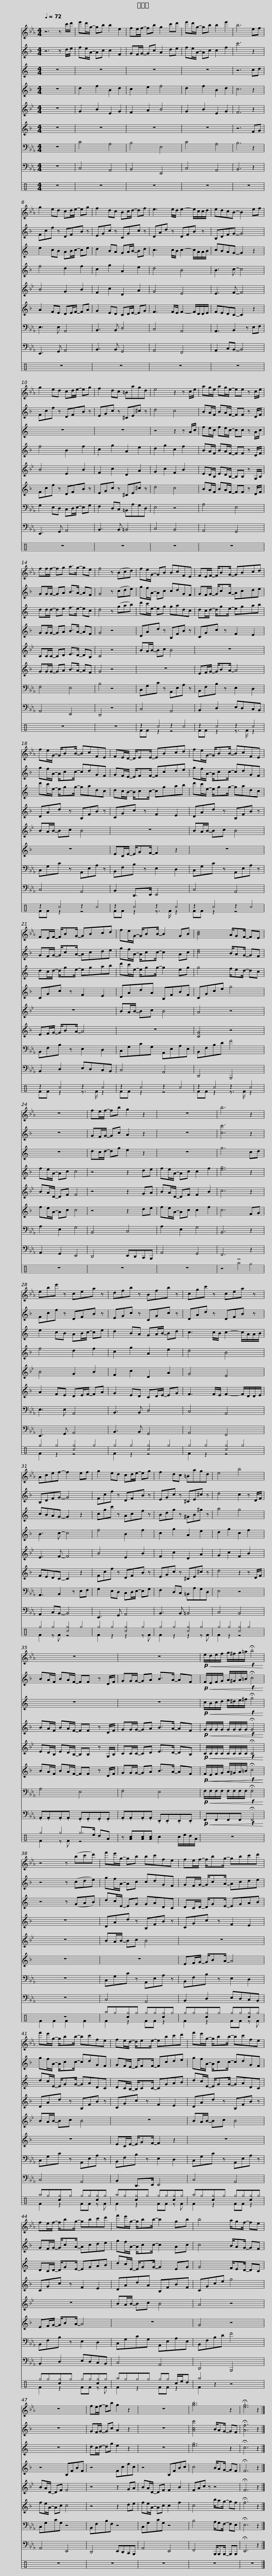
X:1
%%score 1 2 3 4 5 6 7 8 ( 9 10 )
L:1/8
Q:1/4=72
M:4/4
I:linebreak $
K:Eb
V:1 treble
V:2 treble transpose=-2
V:3 treble transpose=-9
V:4 treble transpose=-14
V:5 treble transpose=-7
V:6 treble transpose=-2
V:7 bass
V:8 bass
V:9 perc
K:none
V:10 perc
K:none
V:1
 z6 z c'/d'/ | e'd'/g/- gb b2 e2 | fe/f/- fb g2 c'd' | e'd'/g/- gb b2 e'2 | b6 ef |$ %5
 g2 ed cd/e/- eg | f2 dc Bc/d/- df | e3 e/d/ e2- e/c/c/d/ | edcB- B2 ef |$ g2 ed cd/e/- eg | %10
 f2 dc =Bagd | e4 z2 z c/e/ | ag/e/ ag/e/- ee z c/e/ |$ ff/f/- fg a>g- ge | f4 z (Bcd) | %15
 fe/G/- GB BcFE | FE/F/- F/BG/- GBcd |$ fe/G/- G/BB/- BcFE | FE/D/- D/EE/- EBcd | fe/G/- G/BB/- BcFE |$ %20
 FE/F/- F/BG/- GBcd | fe/G/- G/BB/- B2 GB | [Bd]4 A/GF/- FE | z8 |$ fe/f/- fb g2 z2 | %25
 z8 | b6 z2 | ebe' z cea z | dfb z Bfb z |$ cgc' z cea z | %30
 Acef- f2 ef | g2 ed cd/e/- eg | f2 dc =Bagd |$ e4 b4 | z8 | %35
 z8 |$!p!!<(! e/d/e/f/ g/^f/g/=a/!f! !fermata!b4!<)! | z4 z (bc'd') | f'e'/g/- gb bc'fe |$ fe/f/- f/bg/- gbc'd' | %40
 f'e'/g/- g/bb/- bc'fe | fe/d/- d/ee/- ebc'd' |$ f'e'/g/- g/bb/- bc'fe | fe/f/- f/bg/- gbc'd' | f'e'/g/- g/bb/- b2 gb |$ %45
 b4 a/gf/- fe | z8 | fe/f/- fb g2 z2 | z8 |$ [gb]6 z2 | %50
 !fermata![eg]6 z2 |] %51
V:2
[K:F] z6 z d/e/ | fe/A/- Ac c2 F2 | GF/G/- Gc A2 de | fe/A/- Ac c2 f2 | c'6 z2 |$ %5
 Fcf z DFB z | EGc z CGc z | DAd z DFB z | B,DFG- G4 |$ Fcf z DFB z | %10
 EGc z ^CE^c z | d4 c4 | BA/F/ BA/F/- FF z D/F/ |$ GG/G/- GA B>A- AF | G4 z (cde) | %15
 gf/A/- Ac cdGF | GF/G/- G/cA/- Acde |$ gf/A/- A/cc/- cdGF | GF/E/- E/FF/- Fcde | gf/A/- A/cc/- cdGF |$ %20
 GF/G/- G/cA/- Acde | gf/A/- A/cc/- c2 Ac | [ce]4 B/AG/- GF | z8 |$ GF/G/- Gc A2 z2 | %25
 z8 | [cc']6 z2 | Fcf z DFB z | EGc z CGc z |$ DAd z DFB z | %30
 B,DFG- G4 | Fcf z DFB z | EGc z ^CE^c z |$ d4 c2 z D/F/ | BA/F/ BA/F/- FF z D/F/ | %35
 GG/G/- GA B>A- AF |$!p!!<(! F/E/F/G/ A/^G/A/=B/!f! !fermata!c4!<)! | z4 z (cde) | gf/A/- Ac cdGF |$ GF/G/- G/cA/- Acde | %40
 gf/A/- A/cc/- cdGF | GF/E/- E/FF/- Fcde |$ gf/A/- A/cc/- cdGF | GF/G/- G/cA/- Acde | gf/A/- A/cc/- c2 Ac |$ %45
 c4 B/AG/- GF | z8 | GF/G/- Gc A2 z2 | z8 |$ [Acc']4 B/AG/- GF | %50
 !fermata![Af]6 z2 |] %51
V:3
[K:C] z8 | z8 | z8 | z8 | z6 cd |$ %5
 e2 cB AB/c/- ce | d2 BA GA/B/- Bd | c3 c/B/ c2- c/A/A/B/ | cBAG- G2 z2 |$ z8 | %10
 z8 | z4 z2 z A/c/ | fe/c/ fe/c/- cc z A/c/ |$ dd/d/- de f>e- ec | d4 z (gab) | %15
 d'c'/e/- eg gadc | dc/d/- d/ge/- egab |$ d'c'/e/- e/gg/- gadc | dc/B/- B/cc/- cgab | d'c'/e/- e/gg/- gadc |$ %20
 dc/d/- d/ge/- egab | d'c'/e/- e/gg/- g2 eg | g4 f/ed/- dc | z8 |$ dc/d/- dg e2 z2 | %25
 z8 | g6 cd | e2 cB AB/c/- ce | d2 BA GA/B/- Bd |$ c3 c/B/ c2- c/A/A/B/ | %30
 cBAG- G2 z2 | cgc' z Acf z | Bdg z ^GB^g z |$ a4 g4 | z8 | %35
 z8 |$!p!!<(! c/B/c/d/ e/^d/e/^f/!f! !fermata!g4!<)! | z4 z (GAB) | dc/E/- EG GADC |$ DC/D/- D/GE/- EGAB | %40
 dc/E/- E/GG/- GADC | DC/B,/- B,/CC/- CGAB |$ dc/E/- E/GG/- GADC | DC/D/- D/GE/- EGAB | dc/E/- E/GG/- G2 EG |$ %45
 G4 F/ED/- DC | z8 | dc/d/- dg e2 z2 | z8 |$ [eg]6 z2 | %50
 !fermata!c6 z2 |] %51
V:4
[K:F] z8 | d2 f2 B2 d2 | c2 e2 f4 | d2 f2 B2 d2 | c6 z2 |$ %5
 f4 d2 f2 | c2 g2 A2 e2 | d4 B4 | B3 c- c4 |$ f4 B2 f2 | %10
 c2 g2 A2 e2 | d2 g2 c2 f2 | BA/F/ BA/F/- FF z D/F/ |$ GG/G/- GA B>A- AF | G4 z4 | %15
 DAd z B,FB z | CGc z F2 E2 |$ DAd z B,FB z | CGc z F2 E2 | DAd z B,FB z |$ %20
 CGc z F2 E2 | DAdA B,FBF | CGce g4 | fe/A/- Ac c4 |$ z4 z2 de | %25
 fe/A/- Ac c2 f2 | [eg]6 z2 | f4 d2 f2 | c2 g2 A2 e2 |$ d4 B4 | %30
 B3 c- c4 | f4 B2 f2 | c2 g2 A2 e2 |$ d2 g2 c2 f2 | BA/F/ BA/F/- FF z D/F/ | %35
 GG/G/- GA B>A- AF |$!p!!<(! G/G/G/G/ G/G/G/G/!f! !fermata!G4!<)! | z8 | DAd z B,FB z |$ CGc z F2 E2 | %40
 DAd z B,FB z | CGc z F2 E2 |$ DAd z B,FB z | CGc z F2 E2 | DAdA B,FBF |$ %45
 CGce g4 | z4 B,FBF | z4 Fcfc | z4 B,FBc |$ c4 B/AG/- GF | %50
 !fermata!F6 z2 |] %51
V:5
[K:Bb] z8 | G2 B2 E2 G2 | F2 A2 B4 | G2 B2 E2 G2 | F6 z2 |$ %5
 B4 G2 B2 | F2 c2 D2 A2 | G4 E4 | E3 F- F4 |$ B4 E2 B2 | %10
 F2 c2 D2 A2 | G2 c2 F2 B2 | ED/B,/ ED/B,/- B,B, z G,/B,/ |$ CC/C/- CD E>D- DB, | C4 z4 | %15
 BA/B/- Bc B4 | z8 |$ BA/B/- Bc B4 | z8 | BA/B/- Bc B4 |$ %20
 z8 | BA/B/- Bc B4 | A4 z4 | BA/D/- DF F4 |$ z4 z2 GA | %25
 BA/D/- DF F2 B2 | c6 z2 | B4 G2 B2 | F2 c2 D2 A2 |$ G4 E4 | %30
 E3 F- F4 | B4 E2 B2 | F2 c2 D2 A2 |$ G2 c2 F2 B2 | ED/B,/ ED/B,/- B,B, z G,/B,/ | %35
 CC/C/- CD E>D- DB, |$!p!!<(! C/C/C/C/ C/C/C/C/!f! !fermata!C4!<)! | z8 | BA/B/- Bc B4 |$ z8 | %40
 BA/B/- Bc B4 | z8 |$ BA/B/- Bc B4 | z8 | BA/B/- Bc B4 |$ %45
 A4 z4 | BA/D/- DF F4 | z4 z2 GA | BA/D/- DF F2 B2 |$ FAc z z4 | %50
 !fermata!F6 z2 |] %51
V:6
[K:F] z8 | z8 | z8 | z8 | z6 FG |$ %5
 A2 FE DE/F/- FA | G2 ED CD/E/- EG | F3 F/E/ F2- F/D/D/E/ | FEDC- C2 z2 |$ Fcf z DFB z | %10
 EGc z ^CE^c z | d4 c4 | BA/F/ BA/F/- FF z D/F/ |$ GG/G/- GA B>A- AF | G4 z4 | %15
 z8 | EF/G/- G/BA/- A4 |$ z8 | EC/E/- E/GF/- F2 z2 | z8 |$ %20
 EF/G/- G/BA/- A4 | z8 | [CG]4 z4 | fe/A/- Ac c4 |$ z4 z2 de | %25
 fe/A/- Ac c2 f2 | c6 FG | A2 FE DE/F/- FA | G2 ED CD/E/- EG |$ F3 F/E/ F2- F/D/D/E/ | %30
 FEDC- C2 z2 | Fcf z DFB z | EGc z ^CE^c z |$ d4 z2 z D/F/ | BA/F/ BA/F/- FF z D/F/ | %35
 GG/G/- GA B>A- AF |$!p!!<(!!<(! F/E/F/G/ A/^G/A/=B/!f! !fermata!c4!<)!!<)! | z8 | z8 |$ EF/G/- G/BA/- A4 | %40
 z8 | EC/E/- E/GF/- F2 z2 |$ z8 | EF/G/- G/BA/- A4 | z8 |$ %45
 G4 z4 | fe/A/- Ac c4 | z4 z2 de | fe/A/- Ac c2 f2 |$ c4 b/ag/- gf | %50
 !fermata!f6 z2 |] %51
V:7
 z8 | C4 A,4 | B,4 E,4 | C4 A,4 | B,6 z2 |$ %5
 E,3 E, A,,4 | B,,3 B,, D,4 | C,4 A,,4 | A,,3 B,,2 z E,F, |$ G,2 E,D, C,D,/E,/- E,G, | %10
 F,2 D,C, =B,,A,G,D, | E,4 z4 | A,4 E,4 |$ F,4 E,4 | B,4 z4 | %15
 C,G,C z A,,E,A, z | B,,F,B, z E,2 D,2 |$ C,G,C z A,,E,A, z | B,,F,B, z E,2 D,2 | C,G,C z A,,E,A, z |$ %20
 B,,F,B, z E,2 D,2 | C,G,CG, A,,E,A,E, | B,,F,B,D F4 | A,2 E,2 G,4 |$ B,,4 C,4 | %25
 A,2 E,2 G,4 | B,,6 z2 | E,3 E, A,,4 | B,,3 B,, D,4 |$ C,4 A,,4 | %30
 A,,3 B,,2 z E,F, | G,2 E,D, C,D,/E,/- E,G, | F,2 D,C, =B,,A,G,D, |$ E,4 z4 | A,4 E,4 | %35
 F,4 E,4 |$!p!!<(! F,/F,/F,/F,/ F,/F,/F,/F,/!f! !fermata!F,4!<)! | z8 | C,G,C z A,,E,A, z |$ B,,F,B, z E,2 D,2 | %40
 C,G,C z A,,E,A, z | B,,F,B, z E,2 D,2 |$ C,G,C z A,,E,A, z | B,,F,B, z E,2 D,2 | C,G,CG, A,,E,A,E, |$ %45
 B,,F,B,D F4 | C,G,CG, z4 | B,,F,B,F, z4 | C,G,CG, z4 |$ B,4 A,/G,F,/- F,E, | %50
 !fermata!E,6 z2 |] %51
V:8
 z8 | C,4 A,,4 | B,,4 E,,4 | C,4 A,,4 | B,,6 z2 |$ %5
 E,,3 G,, A,,4 | B,,3 B,, G,,4 | A,,4 F,,4 | A,,2 C,B,,- B,,4 |$ E,,3 G,, A,,4 | %10
 B,,3 B,, =B,,4 | C,4 B,,4 | A,,4 G,,4 |$ A,,4 E,,4 | D,,4 z4 | %15
 C,4 A,,4 | B,,2 D,2 E,D,C,B,, |$ C,4 A,,4 | B,,2 D,,>E,, E,,4 | C,4 A,,4 |$ %20
 B,,2 D,2 E,D,C,B,, | C,4 A,,4 | D,,4 B,,,4 | A,,2 G,,2 E,,4 |$ D,,4 E,,D,,C,,B,,, | %25
 A,,4 G,,4 | F,,6 z2 | E,,3 G,, A,,4 | B,,3 B,, G,,4 |$ A,,4 F,,4 | %30
 A,,2 C,B,,- B,,4 | E,,3 G,, A,,4 | B,,3 B,, =B,,4 |$ C,4 B,,4 | .A,,.A,,.A,,.A,, .G,,.G,,.G,,.G,, | %35
 .A,,.A,,.A,,.A,, .E,,.E,,.E,,.E,, |$!p!!<(! F,,F,,F,,F,,!f! !fermata!F,,4!<)! | z8 | C,4 A,,4 |$ B,,2 D,2 E,D,C,B,, | %40
 C,4 A,,4 | B,,2 D,,>E,, E,,4 |$ C,4 A,,4 | B,,2 D,2 E,D,C,B,, | C,4 A,,4 |$ %45
 D,,4 B,,,4 | A,,4 E,,4 | D,,4 E,,D,,C,,B,,, | A,,4 E,,4 |$ F,,4 B,,,/B,,,B,,,/- B,,,B,,, | %50
 !fermata!E,,6 z2 |] %51
V:9
[K:C] z8 | z8 | z8 | z8 | z8 |$ %5
 z8 | z8 | z8 | z8 |$ z8 | %10
 z8 | z8 | z8 |$ z8 | z8 | %15
 z2 ^c2 z2 ^c2 | z2 ^c2 z2 ^c2 |$ z2 ^c2 z2 ^c2 | z2 ^c2 z2 ^c2 | z2 ^c2 z2 ^c2 |$ %20
 z2 ^c2 z2 ^c2 | z2 ^c2 z2 ^c2 | z2 ^c2 z2 ^c2 | z8 |$ z8 | %25
 z8 | z4 P^a2 ^g2 | ^g2 ^g2 [^c^g]2 ^g2 | ^g2 ^g2 [^c^g]2 ^g2 |$ ^g2 ^g2 [^c^g]2 ^g2 | %30
 ^g2 ^g2 [^c^g]2 ^g2 | ^g2 ^g2 [^c^g]2 ^g2 | ^g2 ^g2 [^c^g]2 ^g2 |$ ^g2 ^g2 [^c^g]2 ^g2 | ^g2 ^g2 ^g>e dA | %35
 z [Ac][Ac][Ac] c2 c/e/d/A/ |$ z8 | z8 | ^a^g[c^g]^g ^g^g[c^g]^g |$ ^g^g[c^g]^g ^g^g[c^g]^g | %40
 ^a^g[c^g]^g ^g^g[c^g]^g | ^a^g[c^g]^g ^g^g[c^g]^g |$ ^a^g[c^g]^g ^g^g[c^g]^g | ^g^g[c^g]^g ^g^g[c^g]^g | ^a^g^g^g ^g^g c/e/d |$ %45
 ^a2 z2 z4 | z8 | z8 | z8 |$ z8 | %50
 z8 |] %51
V:10
[K:C] x8 | x8 | x8 | x8 | x8 |$ %5
 x8 | x8 | x8 | x8 |$ x8 | %10
 x8 | x8 | x8 |$ x8 | x8 | %15
 FF z2 z4 | FF z2 z3/2 F/ z2 |$ FF z2 z4 | FF z2 z3/2 F/ z2 | FF z2 z4 |$ %20
 FF z2 z3/2 F/ z2 | FF z2 z4 | FF z2 z3/2 F/ z2 | x8 |$ x8 | %25
 x8 | x8 | F2 z2 z4 | F2 z2 z4 |$ F2 z2 z4 | %30
 F2 z F z4 | F2 z2 z2 z F | F2 z2 z2 z F |$ F2 z2 z4 | F2 z F z4 | %35
 x8 |$ x8 | F2 F2 F2 F2 | F2 z2 FF z2 |$ F2 z2 FF z F | %40
 F2 z2 FF z F | F2 z2 FF z F |$ F2 z2 FF z2 | F2 z2 FF z F | F2 z2 FF z2 |$ %45
 F2 z2 z4 | x8 | x8 | x8 |$ x8 | %50
 x8 |] %51
